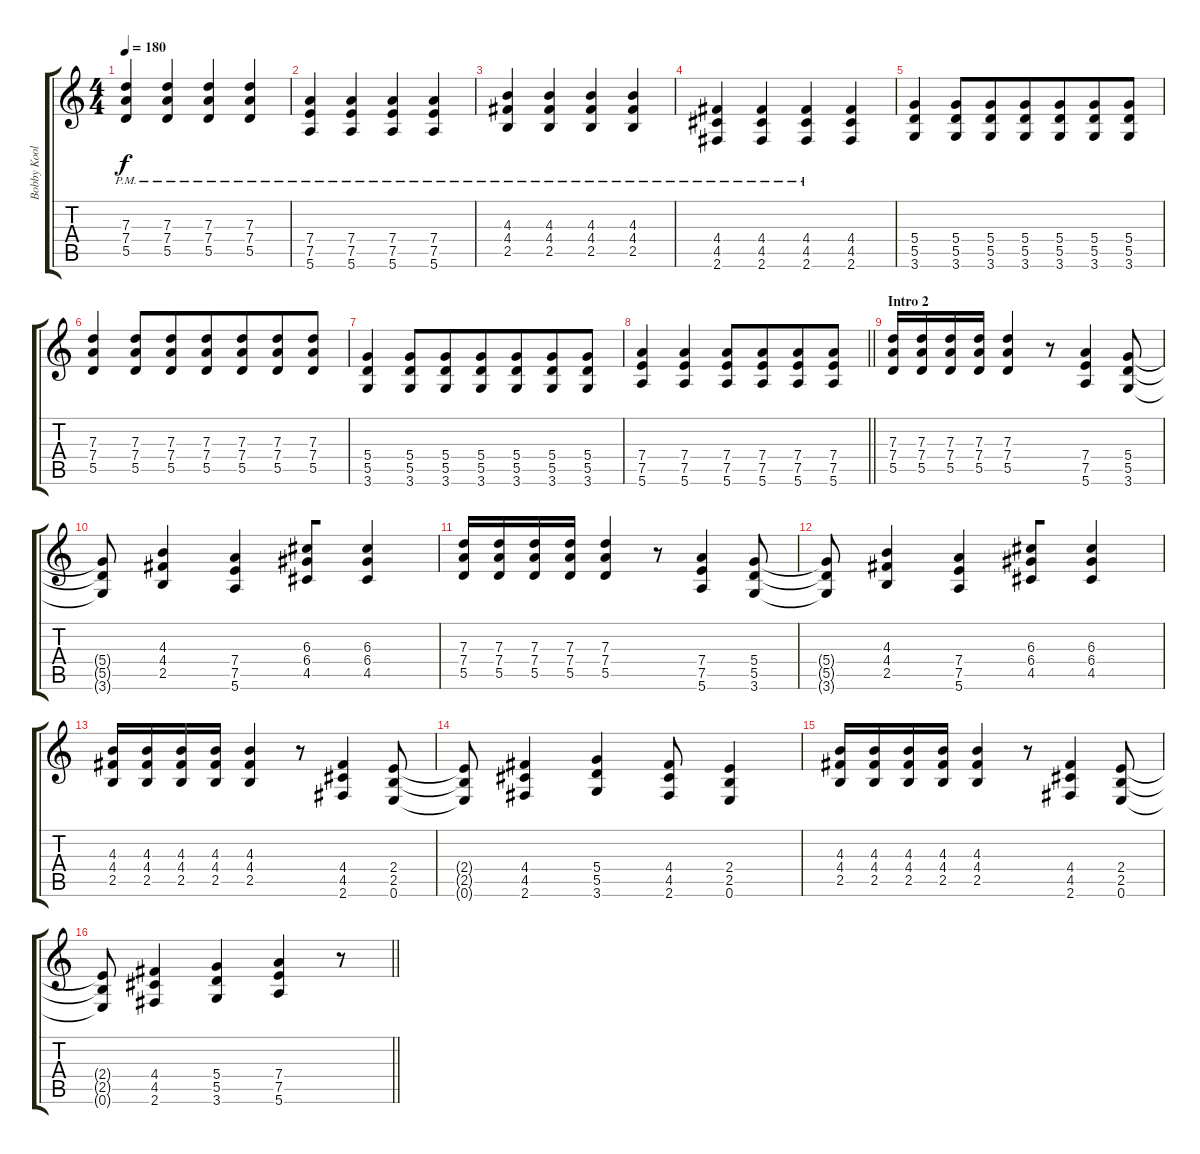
\track ("Bobby Kool (Guitar)" "Bobby Kool") {instrument distortionguitar}
\staff {score tabs}
\tuning (E4 B3 G3 D3 A2 E2) {hide}
\ts (4 4)
\tempo 180
\clef g2
\ks c
(7.3{pm} 7.4{pm} 5.5{pm}).4{dy f} (7.3{pm} 7.4{pm} 5.5{pm}).4 (7.3{pm} 7.4{pm} 5.5{pm}).4 (7.3{pm} 7.4{pm} 5.5{pm}).4 |
(7.4{pm} 7.5{pm} 5.6{pm}).4 (7.4{pm} 7.5{pm} 5.6{pm}).4 (7.4{pm} 7.5{pm} 5.6{pm}).4 (7.4{pm} 7.5{pm} 5.6{pm}).4 |
(4.3{pm} 4.4{pm} 2.5{pm}).4 (4.3{pm} 4.4{pm} 2.5{pm}).4 (4.3{pm} 4.4{pm} 2.5{pm}).4 (4.3{pm} 4.4{pm} 2.5{pm}).4 |
(4.4{pm} 4.5{pm} 2.6{pm}).4 (4.4{pm} 4.5{pm} 2.6{pm}).4 (4.4{pm} 4.5{pm} 2.6{pm}).4 (4.4 4.5 2.6).4 |
(5.4 5.5 3.6).4 (5.4 5.5 3.6).8{beam merge} (5.4 5.5 3.6).8{beam merge} (5.4 5.5 3.6).8{beam merge} (5.4 5.5 3.6).8{beam merge} (5.4 5.5 3.6).8{beam merge} (5.4 5.5 3.6).8 |
(7.3 7.4 5.5).4 (7.3 7.4 5.5).8{beam merge} (7.3 7.4 5.5).8{beam merge} (7.3 7.4 5.5).8{beam merge} (7.3 7.4 5.5).8{beam merge} (7.3 7.4 5.5).8{beam merge} (7.3 7.4 5.5).8 |
(5.4 5.5 3.6).4 (5.4 5.5 3.6).8{beam merge} (5.4 5.5 3.6).8{beam merge} (5.4 5.5 3.6).8{beam merge} (5.4 5.5 3.6).8{beam merge} (5.4 5.5 3.6).8{beam merge} (5.4 5.5 3.6).8 |
\barLineRight lightlight
(7.4 7.5 5.6).4 (7.4 7.5 5.6).4 (7.4 7.5 5.6).8{beam merge} (7.4 7.5 5.6).8{beam merge} (7.4 7.5 5.6).8{beam merge} (7.4 7.5 5.6).8 |
\section ("" "Intro 2")
(7.3 7.4 5.5).16 (7.3 7.4 5.5).16 (7.3 7.4 5.5).16 (7.3 7.4 5.5).16 (7.3 7.4 5.5).4 r.8 (7.4 7.5 5.6).4 (5.4 5.5 3.6).8 |
(5.4{t} 5.5{t} 3.6{t}).8 (4.3 4.4 2.5).4 (7.4 7.5 5.6).4 (6.3 6.4 4.5).8{beam merge} (6.3 6.4 4.5).4 |
(7.3 7.4 5.5).16 (7.3 7.4 5.5).16 (7.3 7.4 5.5).16 (7.3 7.4 5.5).16 (7.3 7.4 5.5).4 r.8 (7.4 7.5 5.6).4 (5.4 5.5 3.6).8 |
(5.4{t} 5.5{t} 3.6{t}).8 (4.3 4.4 2.5).4 (7.4 7.5 5.6).4 (6.3 6.4 4.5).8{beam merge} (6.3 6.4 4.5).4 |
(4.3 4.4 2.5).16 (4.3 4.4 2.5).16 (4.3 4.4 2.5).16 (4.3 4.4 2.5).16 (4.3 4.4 2.5).4 r.8 (4.4 4.5 2.6).4 (2.4 2.5 0.6).8 |
(2.4{t} 2.5{t} 0.6{t}).8 (4.4 4.5 2.6).4 (5.4 5.5 3.6).4 (4.4 4.5 2.6).8 (2.4 2.5 0.6).4 |
(4.3 4.4 2.5).16 (4.3 4.4 2.5).16 (4.3 4.4 2.5).16 (4.3 4.4 2.5).16 (4.3 4.4 2.5).4 r.8 (4.4 4.5 2.6).4 (2.4 2.5 0.6).8 |
\barLineRight lightlight
(2.4{t} 2.5{t} 0.6{t}).8 (4.4 4.5 2.6).4 (5.4 5.5 3.6).4 (7.4 7.5 5.6).4 r.8
